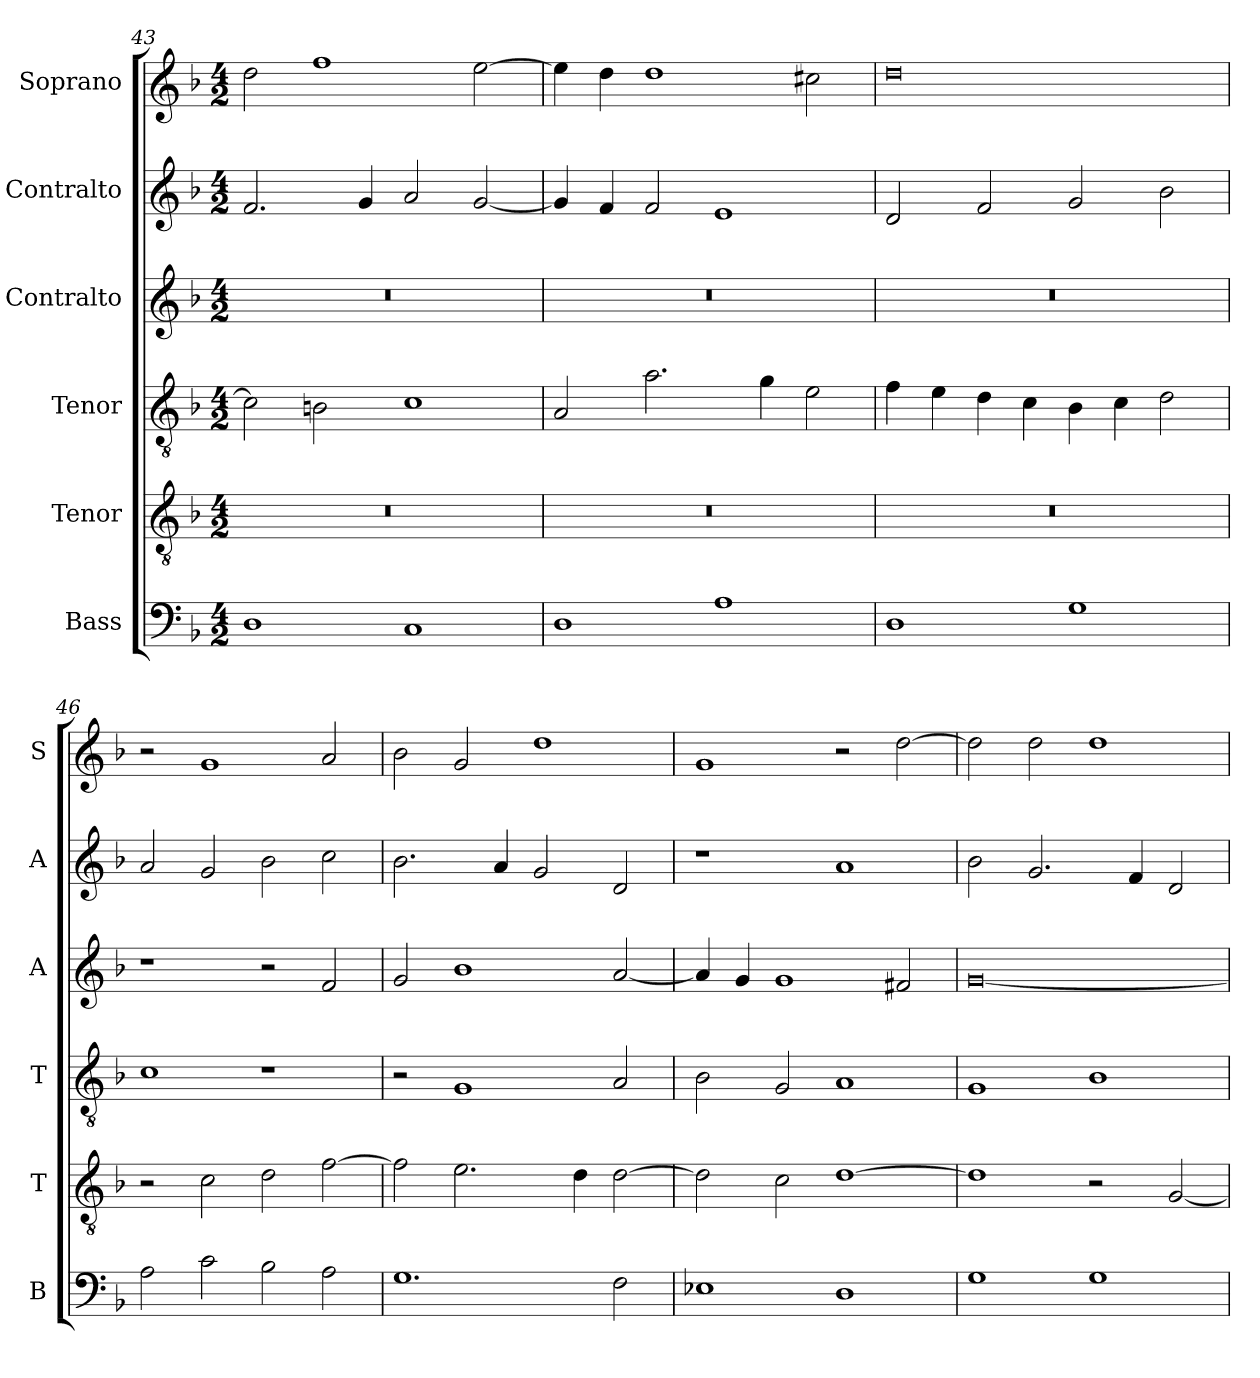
**kern	**kern	**kern	**kern	**kern	**kern
*part6	*part5	*part4	*part3	*part2	*part1
*staff6	*staff5	*staff4	*staff3	*staff2	*staff1
*I"Bass	*I"Tenor	*I"Tenor	*I"Contralto	*I"Contralto	*I"Soprano
*I'B	*I'T	*I'T	*I'A	*I'A	*I'S
*clefF4	*clefGv2	*clefGv2	*clefG2	*clefG2	*clefG2
*k[b-]	*k[b-]	*k[b-]	*k[b-]	*k[b-]	*k[b-]
*G:dor	*G:dor	*G:dor	*G:dor	*G:dor	*G:dor
*M4/2	*M4/2	*M4/2	*M4/2	*M4/2	*M4/2
=43	=43	=43	=43	=43	=43
1D	0r	2c]	0r	2.f	2dd
.	.	2Bn	.	.	1ff
.	.	.	.	4g	.
1C	.	1c	.	2a	.
.	.	.	.	[2g	[2ee
=44	=44	=44	=44	=44	=44
1D	0r	2A	0r	4g]	4ee]
.	.	.	.	4f	4dd
.	.	2.a	.	2f	1dd
1A	.	.	.	1e	.
.	.	4g	.	.	.
.	.	2e	.	.	2cc#X
=45	=45	=45	=45	=45	=45
1D	0r	4f	0r	2d	0dd
.	.	4e	.	.	.
.	.	4d	.	2f	.
.	.	4c	.	.	.
1G	.	4B-	.	2g	.
.	.	4c	.	.	.
.	.	2d	.	2b-	.
=46	=46	=46	=46	=46	=46
2A	2r	1c	1r	2a	2r
2c	2c	.	.	2g	1g
2B-	2d	1r	2r	2b-	.
2A	[2f	.	2f	2cc	2a
=47	=47	=47	=47	=47	=47
1.G	2f]	2r	2g	2.b-	2b-
.	2.e	1G	1b-	.	2g
.	.	.	.	4a	.
.	.	.	.	2g	1dd
.	4d	.	.	.	.
2F	[2d	2A	[2a	2d	.
=48	=48	=48	=48	=48	=48
1E-X	2d]	2B-	4a]	1r	1g
.	.	.	4g	.	.
.	2c	2G	1g	.	.
1D	[1d	1A	.	1a	2r
.	.	.	2f#X	.	[2dd
=49	=49	=49	=49	=49	=49
1G	1d]	1G	[0g	2b-	2dd]
.	.	.	.	2.g	2dd
1G	2r	1B-	.	.	1dd
.	.	.	.	4f	.
.	[2G	.	.	2d	.
=	=	=	=	=	=
*-	*-	*-	*-	*-	*-
